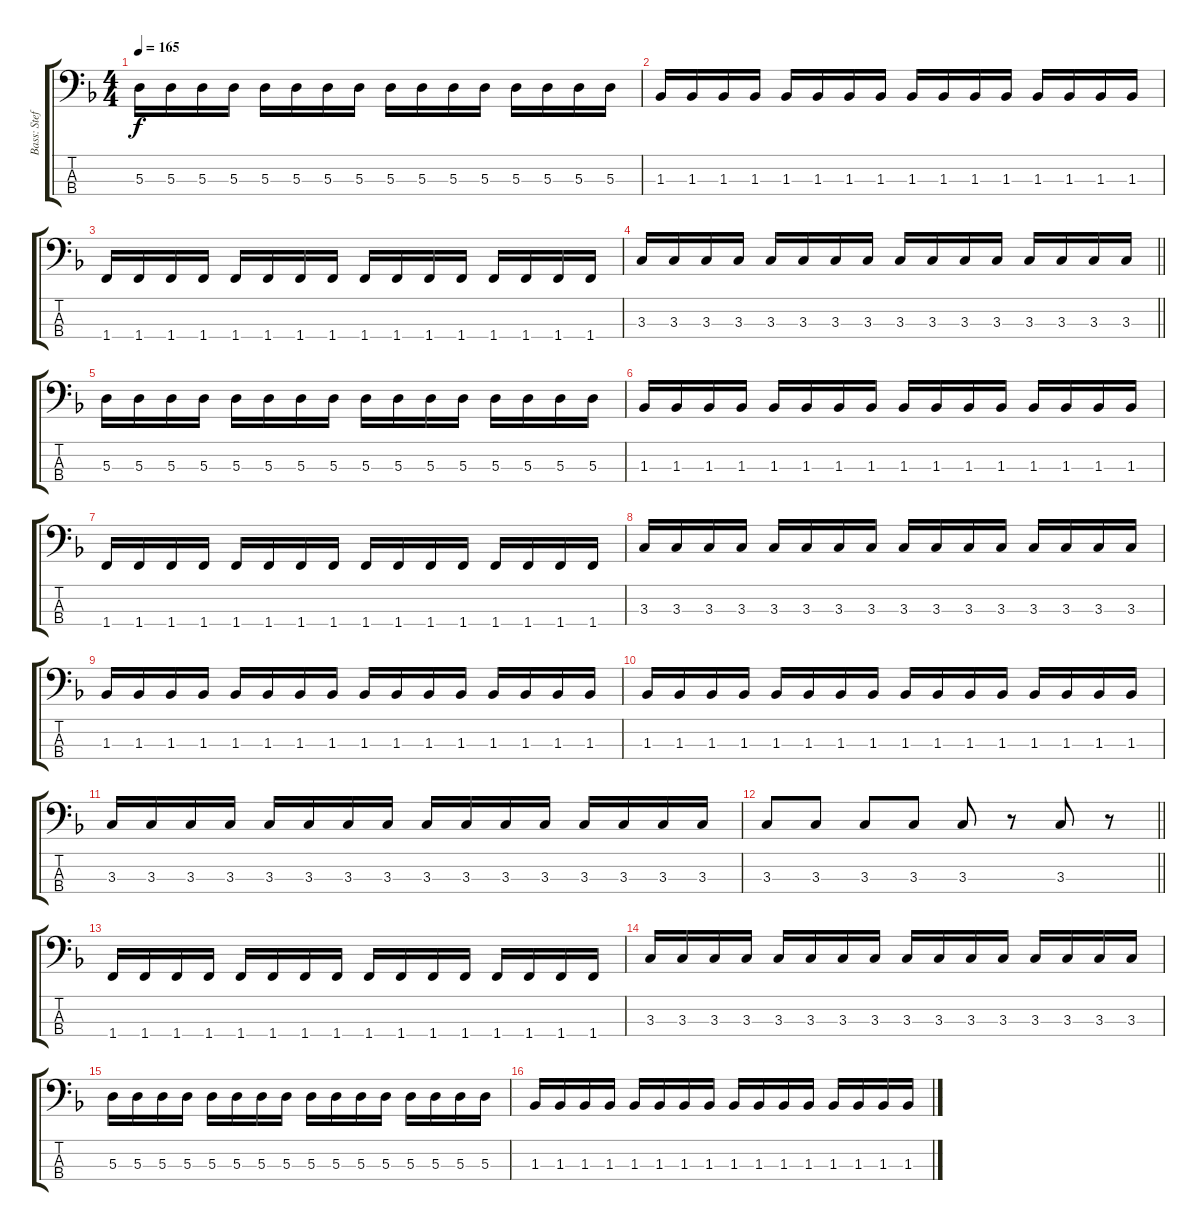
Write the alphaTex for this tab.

\track ("Bass: Stefan Gimpl" "Bass: Stef") {instrument electricbassfinger}
\staff {score tabs}
\tuning (G2 D2 A1 E1) {hide}
\ts (4 4)
\tempo 165
\clef f4
\ks dminor
5.3.16{dy f} 5.3.16 5.3.16 5.3.16 5.3.16 5.3.16 5.3.16 5.3.16 5.3.16 5.3.16 5.3.16 5.3.16 5.3.16 5.3.16 5.3.16 5.3.16 |
1.3.16 1.3.16 1.3.16 1.3.16 1.3.16 1.3.16 1.3.16 1.3.16 1.3.16 1.3.16 1.3.16 1.3.16 1.3.16 1.3.16 1.3.16 1.3.16 |
1.4.16 1.4.16 1.4.16 1.4.16 1.4.16 1.4.16 1.4.16 1.4.16 1.4.16 1.4.16 1.4.16 1.4.16 1.4.16 1.4.16 1.4.16 1.4.16 |
\barLineRight lightlight
3.3.16 3.3.16 3.3.16 3.3.16 3.3.16 3.3.16 3.3.16 3.3.16 3.3.16 3.3.16 3.3.16 3.3.16 3.3.16 3.3.16 3.3.16 3.3.16 |
5.3.16 5.3.16 5.3.16 5.3.16 5.3.16 5.3.16 5.3.16 5.3.16 5.3.16 5.3.16 5.3.16 5.3.16 5.3.16 5.3.16 5.3.16 5.3.16 |
1.3.16 1.3.16 1.3.16 1.3.16 1.3.16 1.3.16 1.3.16 1.3.16 1.3.16 1.3.16 1.3.16 1.3.16 1.3.16 1.3.16 1.3.16 1.3.16 |
1.4.16 1.4.16 1.4.16 1.4.16 1.4.16 1.4.16 1.4.16 1.4.16 1.4.16 1.4.16 1.4.16 1.4.16 1.4.16 1.4.16 1.4.16 1.4.16 |
3.3.16 3.3.16 3.3.16 3.3.16 3.3.16 3.3.16 3.3.16 3.3.16 3.3.16 3.3.16 3.3.16 3.3.16 3.3.16 3.3.16 3.3.16 3.3.16 |
1.3.16 1.3.16 1.3.16 1.3.16 1.3.16 1.3.16 1.3.16 1.3.16 1.3.16 1.3.16 1.3.16 1.3.16 1.3.16 1.3.16 1.3.16 1.3.16 |
1.3.16 1.3.16 1.3.16 1.3.16 1.3.16 1.3.16 1.3.16 1.3.16 1.3.16 1.3.16 1.3.16 1.3.16 1.3.16 1.3.16 1.3.16 1.3.16 |
3.3.16 3.3.16 3.3.16 3.3.16 3.3.16 3.3.16 3.3.16 3.3.16 3.3.16 3.3.16 3.3.16 3.3.16 3.3.16 3.3.16 3.3.16 3.3.16 |
\barLineRight lightlight
3.3.8 3.3.8 3.3.8 3.3.8 3.3.8 r.8 3.3.8 r.8 |
1.4.16 1.4.16 1.4.16 1.4.16 1.4.16 1.4.16 1.4.16 1.4.16 1.4.16 1.4.16 1.4.16 1.4.16 1.4.16 1.4.16 1.4.16 1.4.16 |
3.3.16 3.3.16 3.3.16 3.3.16 3.3.16 3.3.16 3.3.16 3.3.16 3.3.16 3.3.16 3.3.16 3.3.16 3.3.16 3.3.16 3.3.16 3.3.16 |
5.3.16 5.3.16 5.3.16 5.3.16 5.3.16 5.3.16 5.3.16 5.3.16 5.3.16 5.3.16 5.3.16 5.3.16 5.3.16 5.3.16 5.3.16 5.3.16 |
1.3.16 1.3.16 1.3.16 1.3.16 1.3.16 1.3.16 1.3.16 1.3.16 1.3.16 1.3.16 1.3.16 1.3.16 1.3.16 1.3.16 1.3.16 1.3.16
